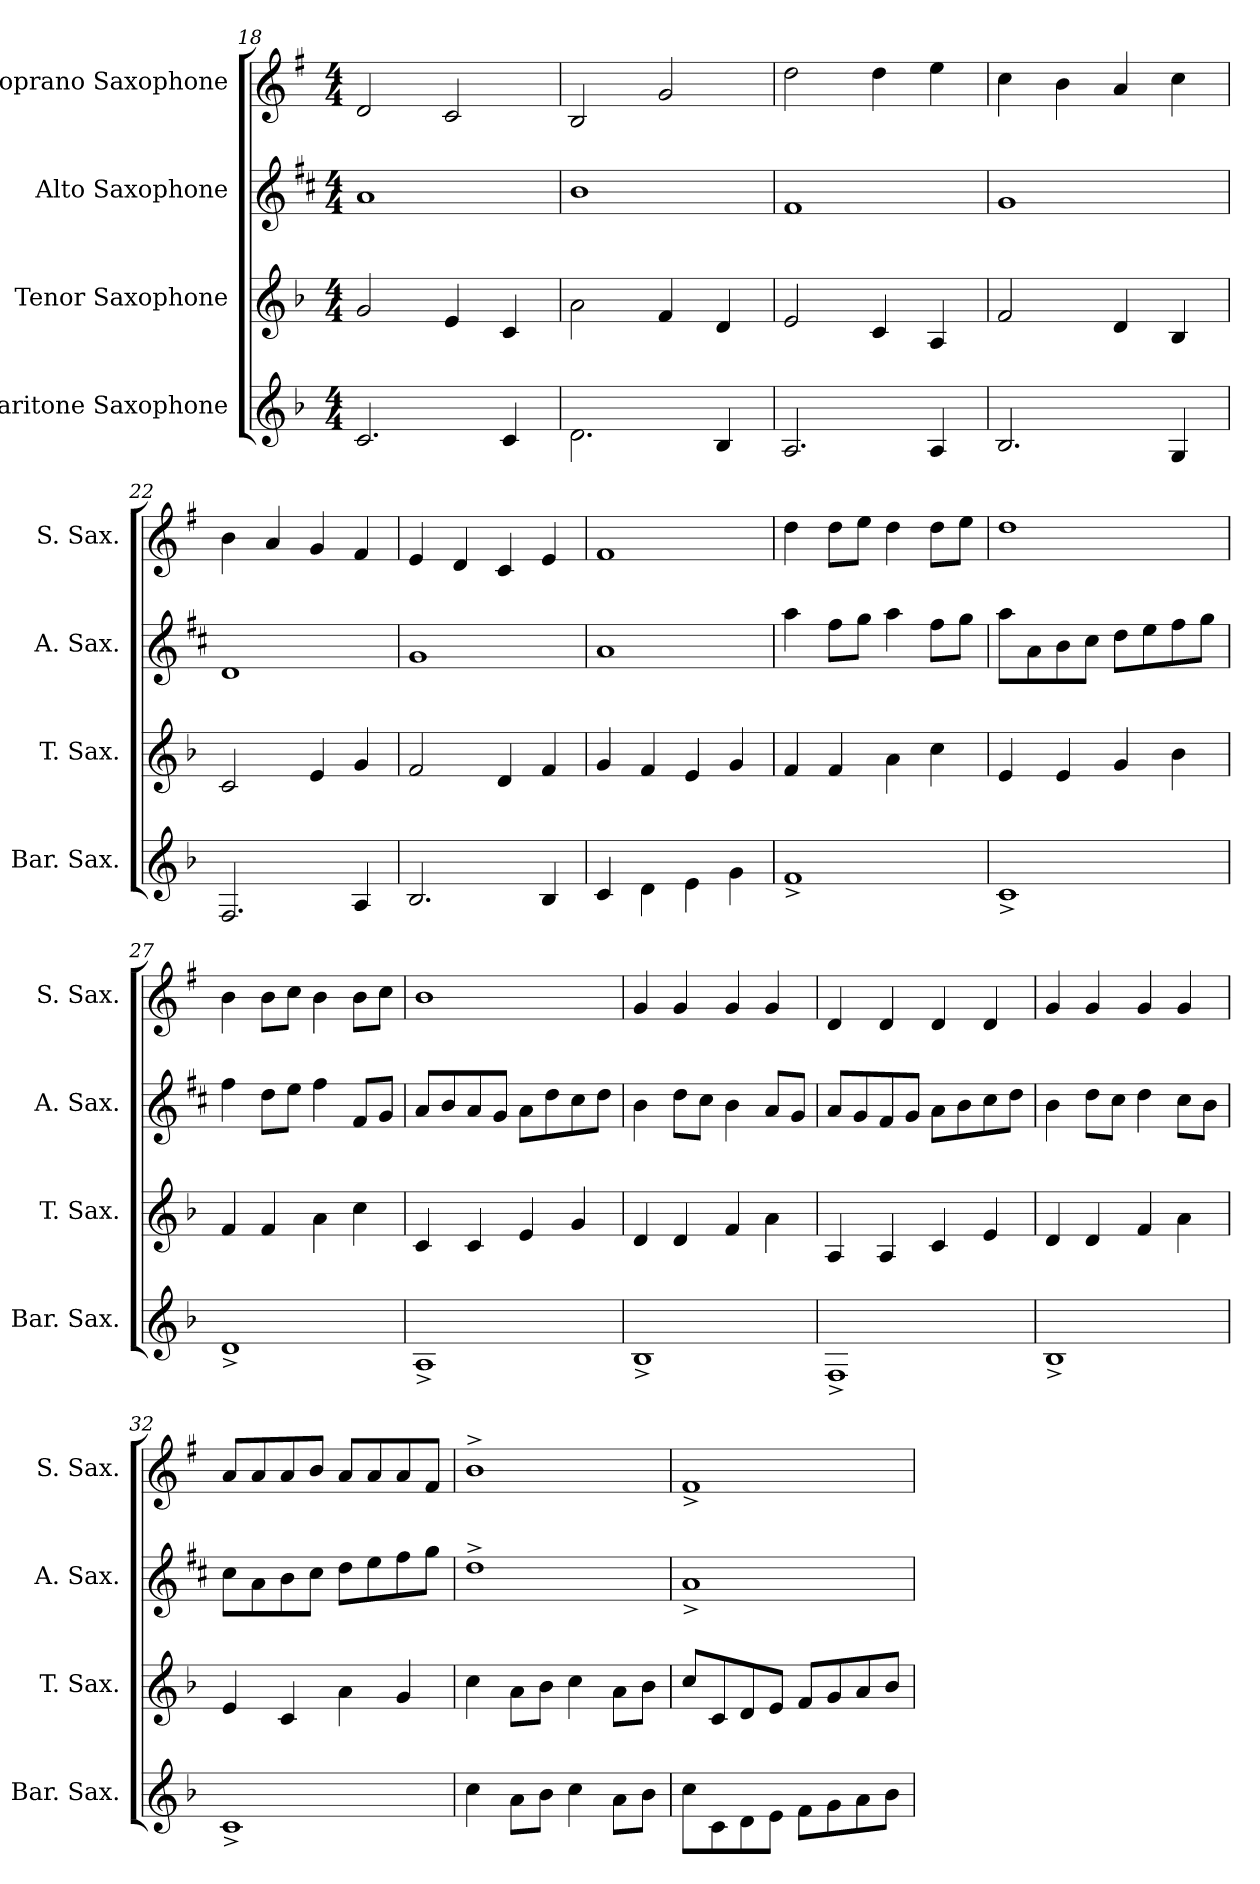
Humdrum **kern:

**kern	**kern	**kern	**kern
*part4	*part3	*part2	*part1
*staff4	*staff3	*staff2	*staff1
*I"Baritone Saxophone	*I"Tenor Saxophone	*I"Alto Saxophone	*I"Soprano Saxophone
*I'Bar. Sax.	*I'T. Sax.	*I'A. Sax.	*I'S. Sax.
*clefG2	*clefG2	*clefG2	*clefG2
*ITrd12c21	*ITrd8c14	*ITrd5c9	*ITrd1c2
*k[b-]	*k[b-]	*k[b-]	*k[b-]
*F:	*F:	*F:	*F:
*M4/4	*M4/4	*M4/4	*M4/4
=18	=18	=18	=18
2.C/	2G/	1c	2c/
.	4E/	.	2B-/
4C/	4C/	.	.
=19	=19	=19	=19
2.D\	2A\	1d	2A/
.	4F/	.	2f/
4BB-/	4D/	.	.
=20	=20	=20	=20
2.AA/	2E/	1A	2cc\
.	4C/	.	4cc\
4AA/	4AA/	.	4dd\
!!LO:PB:g=z
=21	=21	=21	=21
2.BB-/	2F/	1B-	4b-\
.	.	.	4a\
.	4D/	.	4g/
4GG/	4BB-/	.	4b-\
=22	=22	=22	=22
2.FF/	2C/	1F	4a\
.	.	.	4g/
.	4E/	.	4f/
4AA/	4G/	.	4e/
=23	=23	=23	=23
2.BB-/	2F/	1B-	4d/
.	.	.	4c/
.	4D/	.	4B-/
4BB-/	4F/	.	4d/
=24	=24	=24	=24
4C/	4G/	1c	1e
4D\	4F/	.	.
4E\	4E/	.	.
4G\	4G/	.	.
=25	=25	=25	=25
1F^	4F/	4cc\	4cc\
.	4F/	8a\L	8cc\L
.	.	8b-\J	8dd\J
.	4A\	4cc\	4cc\
.	4c\	8a\L	8cc\L
.	.	8b-\J	8dd\J
=26	=26	=26	=26
1C^	4E/	8cc\L	1cc
.	.	8c\	.
.	4E/	8d\	.
.	.	8e\J	.
.	4G/	8f\L	.
.	.	8g\	.
.	4B-\	8a\	.
.	.	8b-\J	.
!!LO:LB:g=z
=27	=27	=27	=27
1D^	4F/	4a\	4a\
.	4F/	8f\L	8a\L
.	.	8g\J	8b-\J
.	4A\	4a\	4a\
.	4c\	8A/L	8a\L
.	.	8B-/J	8b-\J
=28	=28	=28	=28
1AA^	4C/	8c/L	1a
.	.	8d/	.
.	4C/	8c/	.
.	.	8B-/J	.
.	4E/	8c\L	.
.	.	8f\	.
.	4G/	8e\	.
.	.	8f\J	.
=29	=29	=29	=29
1BB-^	4D/	4d\	4f/
.	4D/	8f\L	4f/
.	.	8e\J	.
.	4F/	4d\	4f/
.	4A\	8c/L	4f/
.	.	8B-/J	.
=30	=30	=30	=30
1FF^	4AA/	8c/L	4c/
.	.	8B-/	.
.	4AA/	8A/	4c/
.	.	8B-/J	.
.	4C/	8c\L	4c/
.	.	8d\	.
.	4E/	8e\	4c/
.	.	8f\J	.
=31	=31	=31	=31
1BB-^	4D/	4d\	4f/
.	4D/	8f\L	4f/
.	.	8e\J	.
.	4F/	4f\	4f/
.	4A\	8e\L	4f/
.	.	8d\J	.
!!LO:LB:g=z
=32	=32	=32	=32
1C^	4E/	8e\L	8g/L
.	.	8c\	8g/
.	4C/	8d\	8g/
.	.	8e\J	8a/J
.	4A\	8f\L	8g/L
.	.	8g\	8g/
.	4G/	8a\	8g/
.	.	8b-\J	8e/J
=33	=33	=33	=33
4c\	4c\	1f^	1a^
8A\L	8A\L	.	.
8B-\J	8B-\J	.	.
4c\	4c\	.	.
8A\L	8A\L	.	.
8B-\J	8B-\J	.	.
=34	=34	=34	=34
8c\L	8c/L	1c^	1e^
8C\	8C/	.	.
8D\	8D/	.	.
8E\J	8E/J	.	.
8F\L	8F/L	.	.
8G\	8G/	.	.
8A\	8A/	.	.
8B-\J	8B-/J	.	.
=	=	=	=
*-	*-	*-	*-
